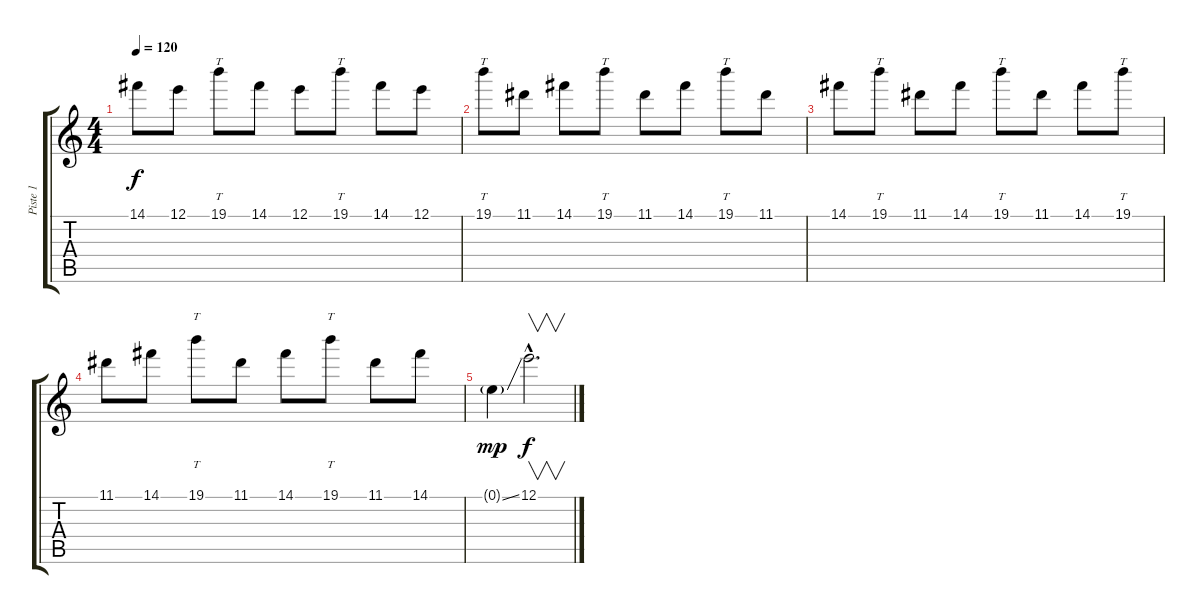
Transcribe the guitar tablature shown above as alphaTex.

\track ("Piste 1" "Piste 1") {instrument distortionguitar}
\staff {score tabs}
\tuning (E4 B3 G3 D3 A2 E2) {hide}
\ts (4 4)
\tempo 120
\clef g2
\ks c
14.1.8{dy f} 12.1.8 19.1.8{tt} 14.1.8 12.1.8 19.1.8{tt} 14.1.8 12.1.8 |
19.1.8{tt} 11.1.8 14.1.8 19.1.8{tt} 11.1.8 14.1.8 19.1.8{tt} 11.1.8 |
14.1.8 19.1.8{tt} 11.1.8 14.1.8 19.1.8{tt} 11.1.8 14.1.8 19.1.8{tt} |
11.1.8 14.1.8 19.1.8{tt} 11.1.8 14.1.8 19.1.8{tt} 11.1.8 14.1.8 |
0.1{ss g}.4{dy mp} 12.1{hac}.2{v d dy f}
